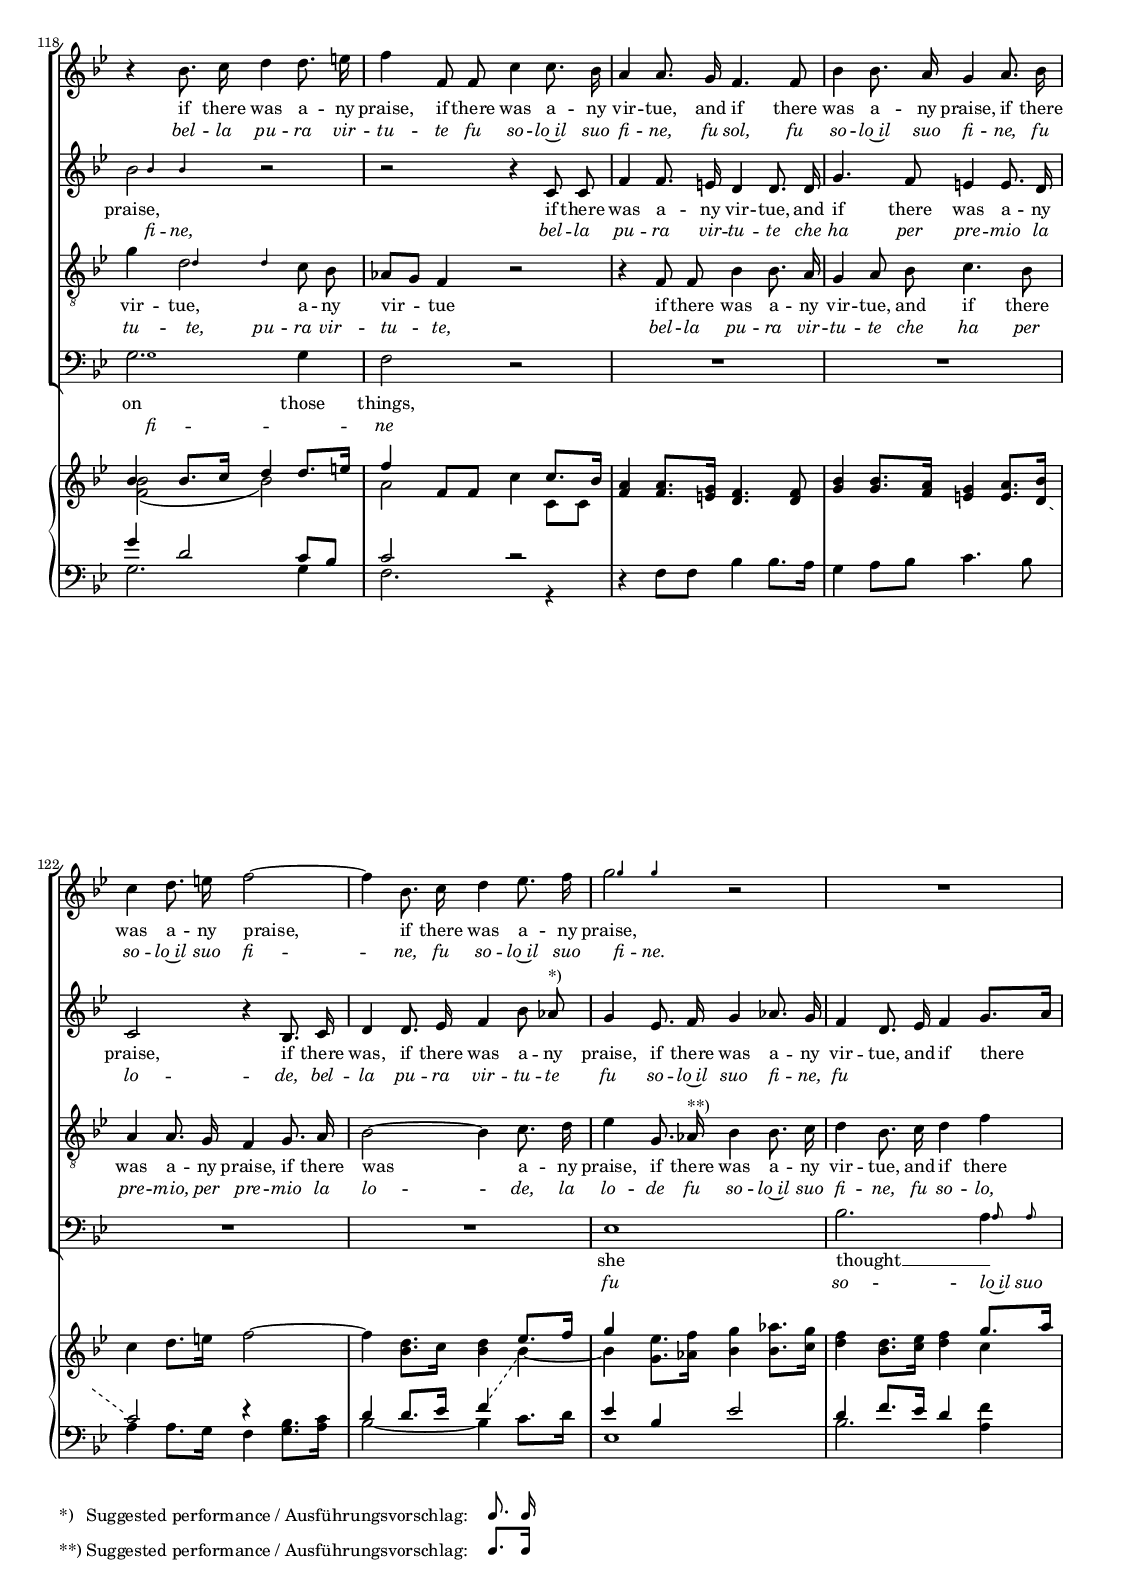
\version "2.15.40"

#(set-global-staff-size 15)

\paper {
  indent = #0
  ragged-last-bottom = ##f
  paper-width = 190\mm
  paper-height = 270
  footnote-separator-markup = \markup \null
}

tagForPiano = #(define-music-function (parser location piano? m)
  (boolean? ly:music?)
#{
  \keepWithTag #(if piano? 'piano 'voice)
  \removeWithTag #(if piano? 'voice 'piano)
  $m
#})

smallNotes = #(define-music-function (parser location n) (number?)
#{
  \stemUp
  \set fontSize = #n
  \override Stem #'length-fraction = #(magstep n)
  \override Beam #'length-fraction = #(magstep n)
  \override Beam #'beam-thickness = #0.35
#})

italianNotes = \smallNotes #-4
footnoteNotes = {
  \smallNotes #-1
  \override Score . StaffSymbol #'transparent = ##t
  \override Staff . Clef #'stencil = ##f
  \override Staff . TimeSignature #'stencil = ##f
}

footnoteOne = \markup {
  \general-align #Y #DOWN {
    \line {
      \concat { "*)" \transparent * }
      Suggested performance / Ausführungsvorschlag:
    }
    \score {
      \new Staff {
        \autoBeamOff
        \footnoteNotes
        g'8. g'16
      }
      \layout {}
    }
  }
}

footnoteTwo = \markup {
  \general-align #Y #DOWN {
    \line {
      "**)" Suggested performance / Ausführungsvorschlag:
    }
    \score {
      \new Staff {
        \footnoteNotes
        g'8. g'16
      }
      \layout {}
    }
  }
}

sopranoA = \relative c'' {
  \tag #'voice { r4 }
  \tag #'piano { bes4 }
  bes8. c16 d4 d8. e16 |
  f4 f,8 f c'4 c8. bes16 |
  a4 a8. g16 f4. f8 |
  bes4 bes8. a16 g4 a8. bes16 |
}

sopranoB = \relative c'' {
  c4 d8. e16 f2 ~ |
  f4
  \tag #'voice {
    bes,8. c16 d4
  }
  \tag #'piano {
    <bes d>8. c16 <bes d>4
  }
}

sopranoAltoSharedC = \relative c'' {
  g4 ees8. f16 g4 aes8. g16 |
  f4 d8. ees16 f4 g8.[ a16] |
}

sopranoC = \relative c'' {
  \tag #'voice {
    ees8. f16 |
    \stemDown g2 r2 |
    R1 |
  }
  \tag #'piano {
    ees8. f16 |
    \transpose c c' \sopranoAltoSharedC
  }
}

sopranoItalianNotes = {
  \italianNotes
  s1*6 |
  s32 g''4*7/8 g''4 s2 |
  s1 |
}

sopranoEnglish = \lyricmode {
  if there was a -- ny praise,
  if there was a -- ny vir -- tue,
  and if there was a -- ny praise,
  if there was a -- ny praise,
  if there was a -- ny praise,
}

sopranoItalian = \lyricmode {
  \override LyricText #'font-shape = #'italic
  bel -- la pu -- ra vir -- tu -- te
  fu so -- lo~il suo fi -- ne,
  fu sol, fu
  so -- lo~il suo fi -- ne,
  fu so -- lo~il suo fi --
  ne, fu so -- lo~il
  \set associatedVoice = "sopranoitalian"
  suo fi -- ne.
}

altoA = \relative c'' {
  \tag #'voice {
    \stemDown bes2 \stemNeutral r2 |
    r2 r4
  }
  \tag #'piano {
   <f bes>2( bes) |
   a s4 % Erreur dans Bärenreiter...
  }
  c,8 c |
  f4 f8. e16
  \tag #'voice { d4 d8. d16 | g4. f8 }
  \tag #'piano { d4. d8 | g4 g8. f16 }
  e4 e8. d16 |
}

altoB = \relative c' {
  c2 \partcombineApartOnce r4 bes8. c16 |
  d4 d8. ees16
  f4
}

altoTenorSharedC = \relative c' {
  g8. 
  \once \override TextScript #'X-extent = #'(-3 . 3)
  \tag #'voice { \footnote \markup "*" #'(0 . 0) \footnoteTwo aes16^"**)" }
  \tag #'piano { aes16 }
  bes4 bes8. c16 |
  d4 bes8. c16 d4
}


altoC = \relative c'' {
  \tag #'voice {
    bes8 \footnote \markup "*" #'(0 . 0) \footnoteOne aes8^"*)"|
    \sopranoAltoSharedC
  }
  \tag #'piano {
    \voiceTwo
    bes4 ~ |
    bes \transpose c c' \tagForPiano ##t \altoTenorSharedC
    c4 |
  }
}

altoItalianNotes = {
  \italianNotes
  s32 bes'4*7/8 bes'4 s2 |
  s1*7 |
}

altoEnglish = \lyricmode {
  praise,
  if there was a -- ny vir -- tue,
  and if there was a -- ny praise,
  if there was,
  if there was a -- ny praise,
  if there was a -- ny vir -- tue,
  and if there
}

altoItalian = \lyricmode {
  \override LyricText #'font-shape = #'italic
  fi -- \set associatedVoice = "alto"
  ne,
  bel -- la pu -- ra vir -- tu -- te
  che ha per pre -- mio la lo -- de,
  bel -- la pu -- ra vir -- tu -- te
  fu so -- lo~il suo fi -- ne,
  fu
}

tenorA = \relative c'' {
  g4 \tag #'voice \stemDown d2 \tag #'voice \stemNeutral c8 bes |
  \tag #'voice {
    aes[ g] f4
  }
  \tag #'piano {
    c'2
  }
  r2 |
  r4 f,8 f8 bes4 bes8. a16 |
  g4 a8 bes c4. bes8 |
}

tenorB = \relative c' {
  a4 a8. g16 f4 g8. a16 |
  bes2 ~ bes4
}

tenorC = \relative c' {
  c8. d16 |
  \tag #'piano { \stemUp \voiceOne }
  ees4
  \tag #'voice {
    \tagForPiano ##f \altoTenorSharedC
    f |
  }
  \tag #'piano {
    bes,4 ees2 |
    d4 f8. ees16 d4 f |
  }
}

tenorItalianNotes = {
  \italianNotes
  s4 s32 d'4*7/8 d'4 s4 |
  s1*7 |
}

tenorEnglish = \lyricmode {
  vir -- tue, a -- ny vir -- tue
  if there was a -- ny vir -- tue,
  and if there was a -- ny praise,
  if there was a -- ny praise,
  if there was a -- ny vir -- tue,
  and if there
}

tenorItalian = \lyricmode {
  \override LyricText #'font-shape = #'italic
  \set associatedVoice = "tenoritalian"
  tu -- te,
  \set associatedVoice = "tenor"
  pu -- ra vir -- tu -- te,
  bel -- la pu -- ra vir -- tu -- te
  che ha per pre -- mio, per pre -- mio la lo -- de,
  la lo -- de fu so -- lo~il suo fi -- ne,
  fu so -- lo,
}
bassA = \relative c' {
  g2. g4 |
  \tag #'voice { f2 r2 | R1*2 | }
  \tag #'piano { f2. r4 | r4 s1*7/4 | }
}

bassB = {
  \tag #'voice { R1*2 }
  \tag #'piano { s1*7/4 }
}

bassC = \relative c {
  \tag #'piano { s4 | }
  ees1 |
  bes'2. a4 |
}

bassItalianNotes = {
  \italianNotes
  s32 g1*31/32 |
  \hideNotes f2 \unHideNotes s2 |
  s1*5 |
  s2. s32 a8*3/4 a8 |
}

bassEnglish = \lyricmode {
  on those things,
  she thought __ _
}

bassItalian = \lyricmode {
  \override LyricText #'font-shape = #'italic
  fi -- \set associatedVoice = "bass" ne
  fu \set associatedVoice = "bassitalian"
  so -- lo~il suo
}

ignoreCollisionOnce = \once \override NoteColumn #'ignore-collision = ##t

pianoRH = <<
{
  \partcombine
    { \tagForPiano ##t \sopranoA }
    { \tagForPiano ##t \altoA }
  \tagForPiano ##t \sopranoB
  \partcombine
    { \tagForPiano ##t \sopranoC }
    { \tagForPiano ##t \altoC }
}
\new Voice = "changes" {
    s1 | s1 | s1 |
    s2...
    \showStaffSwitch
    \hideNotes \ignoreCollisionOnce d'16 |
    \change Staff = down \ignoreCollisionOnce c'2
    s2 |
    s2 \ignoreCollisionOnce f'4 \change Staff = up \ignoreCollisionOnce bes'4 |
    s1 | s1 |
    \unHideNotes
}
>>

pianoLH = {
  \partcombine
    { \tagForPiano ##t \tenorA }
    { \tagForPiano ##t \bassA }
  \partcombine
    { \tagForPiano ##t \altoB }
    { \tagForPiano ##t \tenorB }
  \partcombine
    { \tagForPiano ##t \tenorC }
    { \tagForPiano ##t \bassC }
}

globals = {
  \set Score.currentBarNumber = #118
  \bar ""
  \once \override Score . TimeSignature #'stencil = ##f
  \key bes \major
}

cGlobals = {
  \globals
  \autoBeamOff
}

pGlobals = {
  \globals
}

sGlobals = \cGlobals
aGlobals = \cGlobals
tGlobals = { \clef "treble_8" \cGlobals }
bGlobals = { \clef "bass" \cGlobals }
pRHGlobals = \pGlobals
pLHGlobals = { \clef bass \pGlobals }

#(define (define-grob-property symbol type? description)
  (if (not (equal? (object-property symbol 'backend-doc) #f))
      (ly:error (_ "symbol ~S redefined") symbol))

  (set-object-property! symbol 'backend-type? type?)
  (set-object-property! symbol 'backend-doc description)
  symbol)

#(define-grob-property 'link-me boolean? "Link two grobs.")

\score {
  <<
    \new ChoirStaff <<
      \new Staff = "sopranofull" <<
        <<
          \new Voice = "soprano" {
            \sGlobals \tagForPiano ##f { \stemNeutral \sopranoA \sopranoB \sopranoC }
          }
        \\
          \new Voice = "sopranoitalian" {
            \sopranoItalianNotes
          }
        >>
        \new Lyrics \with { alignBelowContext = sopranofull }
          \lyricsto "soprano" \sopranoItalian
        \new Lyrics \with { alignBelowContext = sopranofull }
          \lyricsto "soprano" \sopranoEnglish
       >>
      \new Staff = "altofull" <<
        <<
          \new Voice = "alto" {
            \aGlobals \tagForPiano ##f { \stemNeutral \altoA \altoB \altoC }
          }
        \\
          \new Voice = "altoitalian" {
            \altoItalianNotes
          }
        >>
        \new Lyrics \with { alignBelowContext = altofull }
          \lyricsto "altoitalian" \altoItalian
        \new Lyrics \with { alignBelowContext = altofull }
          \lyricsto "alto" \altoEnglish
       >>
      \new Staff = "tenorfull" <<
        <<
          \new Voice = "tenor" {
            \tGlobals \tagForPiano ##f { \stemNeutral \tenorA \tenorB \tenorC }
          }
        \\
          \new Voice = "tenoritalian" {
            \tenorItalianNotes
          }
        >>
        \new Lyrics \with { alignBelowContext = tenorfull }
          \lyricsto "tenor" \tenorItalian
        \new Lyrics \with { alignBelowContext = tenorfull }
          \lyricsto "tenor" \tenorEnglish
       >>
      \new Staff = "bassfull" <<
        <<
          \new Voice = "bass" {
            \bGlobals \tagForPiano ##f { \stemNeutral \bassA \bassB \bassC }
          }
        \\
          \new Voice = "bassitalian" {
            \autoBeamOff \bassItalianNotes
          }
        >>
        \new Lyrics \with { alignBelowContext = bassfull }
          \lyricsto "bassitalian" \bassItalian
        \new Lyrics \with { alignBelowContext = bassfull }
          \lyricsto "bass" \bassEnglish
       >>
    >>
    \new PianoStaff <<
      \new Staff = up \with { printPartCombineTexts = ##f }
        { \pRHGlobals \pianoRH }
      \new Staff = down \with { printPartCombineTexts = ##f }
        { \pLHGlobals \pianoLH }
    >>
  >>
  \layout {
    \context {
      \Lyrics
      fontSize = #-0.5
    }
    \context {
      \Score
      \override VoiceFollower #'after-line-breaking = ##f
      \override VoiceFollower #'style = #'dashed-line
    }
  }
}
